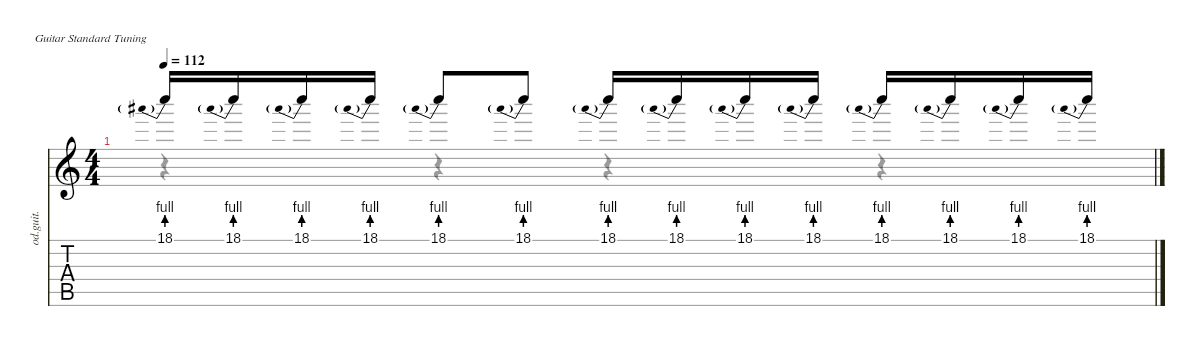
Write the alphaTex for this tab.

\defaultSystemsLayout 4
\hideDynamics
\bracketExtendMode nobrackets
\otherSystemsTrackNameOrientation horizontal
\track ("Electric - Jimi Hendrix" "od.guit.") {instrument overdrivenguitar}
\staff {score tabs}
\tuning (E4 B3 G3 D3 A2 E2)
\voice
\ts (4 4)
\tempo 112
\clef g2
\ks c
18.1{be (prebend 0 4 60 4)}.16{dy f beam Up} 18.1{be (prebend 0 4 60 4)}.16{beam Up} 18.1{be (prebend 0 4 60 4)}.16{beam Up} 18.1{be (prebend 0 4 60 4)}.16{beam Up} 18.1{be (prebend 0 4 60 4)}.8{beam Up} 18.1{be (prebend 0 4 60 4)}.8{beam Up} 18.1{be (prebend 0 4 60 4)}.16{beam Up} 18.1{be (prebend 0 4 60 4)}.16{beam Up} 18.1{be (prebend 0 4 60 4)}.16{beam Up} 18.1{be (prebend 0 4 60 4)}.16{beam Up} 18.1{be (prebend 0 4 60 4)}.16{beam Up} 18.1{be (prebend 0 4 60 4)}.16{beam Up} 18.1{be (prebend 0 4 60 4)}.16{beam Up} 18.1{be (prebend 0 4 60 4)}.16{beam Up}
\voice
\clef g2
\ottava regular
\simile none
\ks c
r.4{dy mf beam Down} r.4{beam Down} r.4{beam Down} r.4{beam Down}
